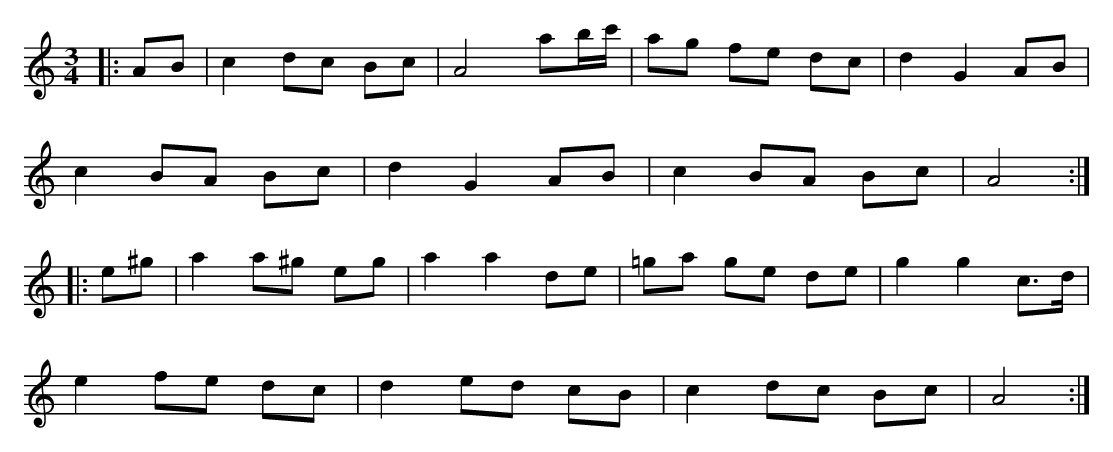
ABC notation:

X:1
M:3/4
K:Amin
|:AB|c2 dc Bc|A4 ab/c'/|ag fe dc|d2 G2 AB|
c2 BA Bc|d2 G2 AB|c2 BA Bc|A4:|
|:e^g|a2 a^g eg|a2 a2 de|=ga ge de|g2 g2 c>d|
e2 fe dc|d2 ed cB|c2 dc Bc|A4:|
